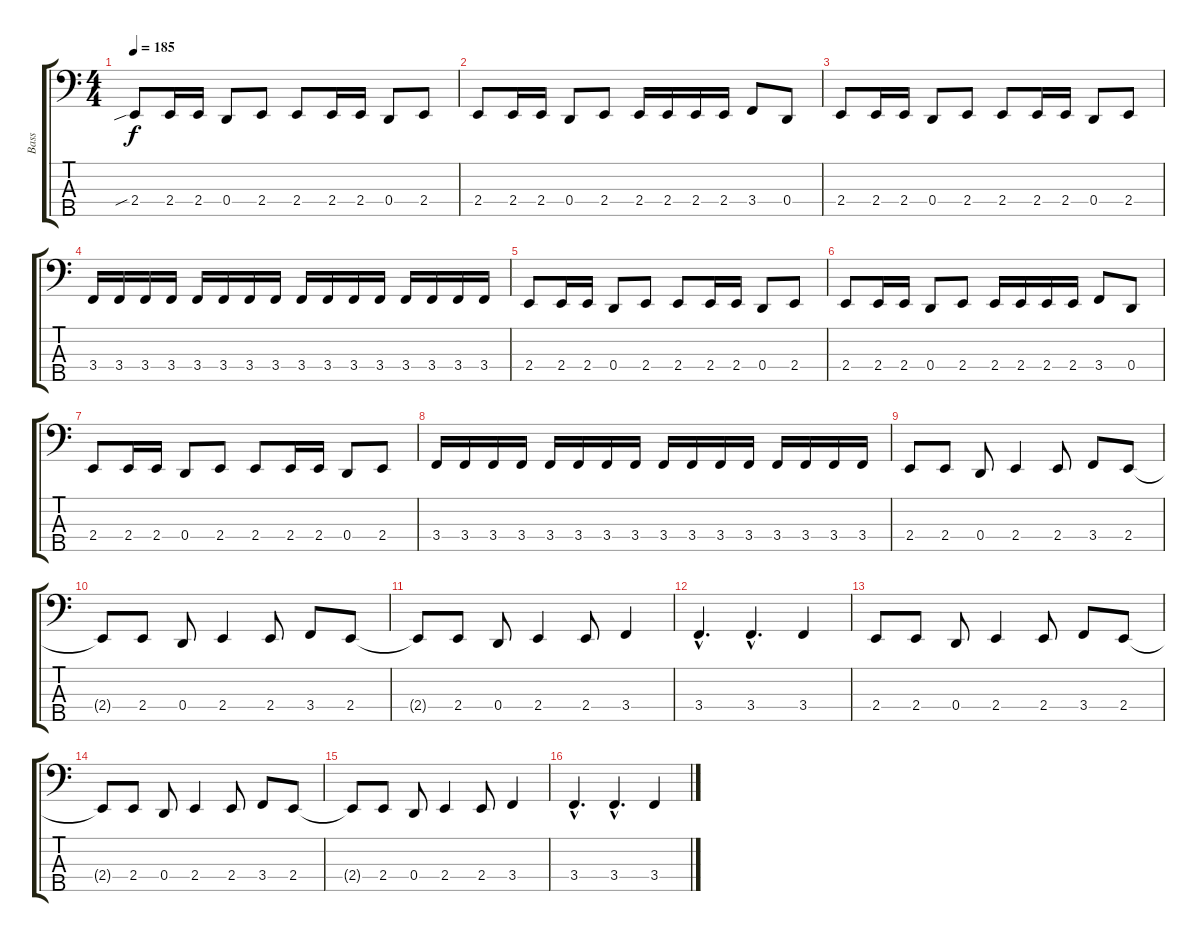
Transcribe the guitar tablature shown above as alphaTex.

\track ("Bass" "Bass") {instrument electricbasspick}
\staff {score tabs}
\tuning (F2 C2 G1 D1 A0) {hide}
\ts (4 4)
\tempo 185
\clef f4
\ks c
2.4{sib}.8{dy f instrument electricbasspick} 2.4.16 2.4.16 0.4.8 2.4.8 2.4.8 2.4.16 2.4.16 0.4.8 2.4.8 |
2.4.8 2.4.16 2.4.16 0.4.8 2.4.8 2.4.16 2.4.16 2.4.16 2.4.16 3.4.8 0.4.8 |
2.4.8 2.4.16 2.4.16 0.4.8 2.4.8 2.4.8 2.4.16 2.4.16 0.4.8 2.4.8 |
3.4.16 3.4.16 3.4.16 3.4.16 3.4.16 3.4.16 3.4.16 3.4.16 3.4.16 3.4.16 3.4.16 3.4.16 3.4.16 3.4.16 3.4.16 3.4.16 |
2.4.8 2.4.16 2.4.16 0.4.8 2.4.8 2.4.8 2.4.16 2.4.16 0.4.8 2.4.8 |
2.4.8 2.4.16 2.4.16 0.4.8 2.4.8 2.4.16 2.4.16 2.4.16 2.4.16 3.4.8 0.4.8 |
2.4.8 2.4.16 2.4.16 0.4.8 2.4.8 2.4.8 2.4.16 2.4.16 0.4.8 2.4.8 |
3.4.16 3.4.16 3.4.16 3.4.16 3.4.16 3.4.16 3.4.16 3.4.16 3.4.16 3.4.16 3.4.16 3.4.16 3.4.16 3.4.16 3.4.16 3.4.16 |
2.4.8 2.4.8 0.4.8 2.4.4 2.4.8 3.4.8 2.4.8 |
2.4{t}.8 2.4.8 0.4.8 2.4.4 2.4.8 3.4.8 2.4.8 |
2.4{t}.8 2.4.8 0.4.8 2.4.4 2.4.8 3.4.4 |
3.4{hac}.4{d} 3.4{hac}.4{d} 3.4.4 |
2.4.8 2.4.8 0.4.8 2.4.4 2.4.8 3.4.8 2.4.8 |
2.4{t}.8 2.4.8 0.4.8 2.4.4 2.4.8 3.4.8 2.4.8 |
2.4{t}.8 2.4.8 0.4.8 2.4.4 2.4.8 3.4.4 |
3.4{hac}.4{d} 3.4{hac}.4{d} 3.4.4
